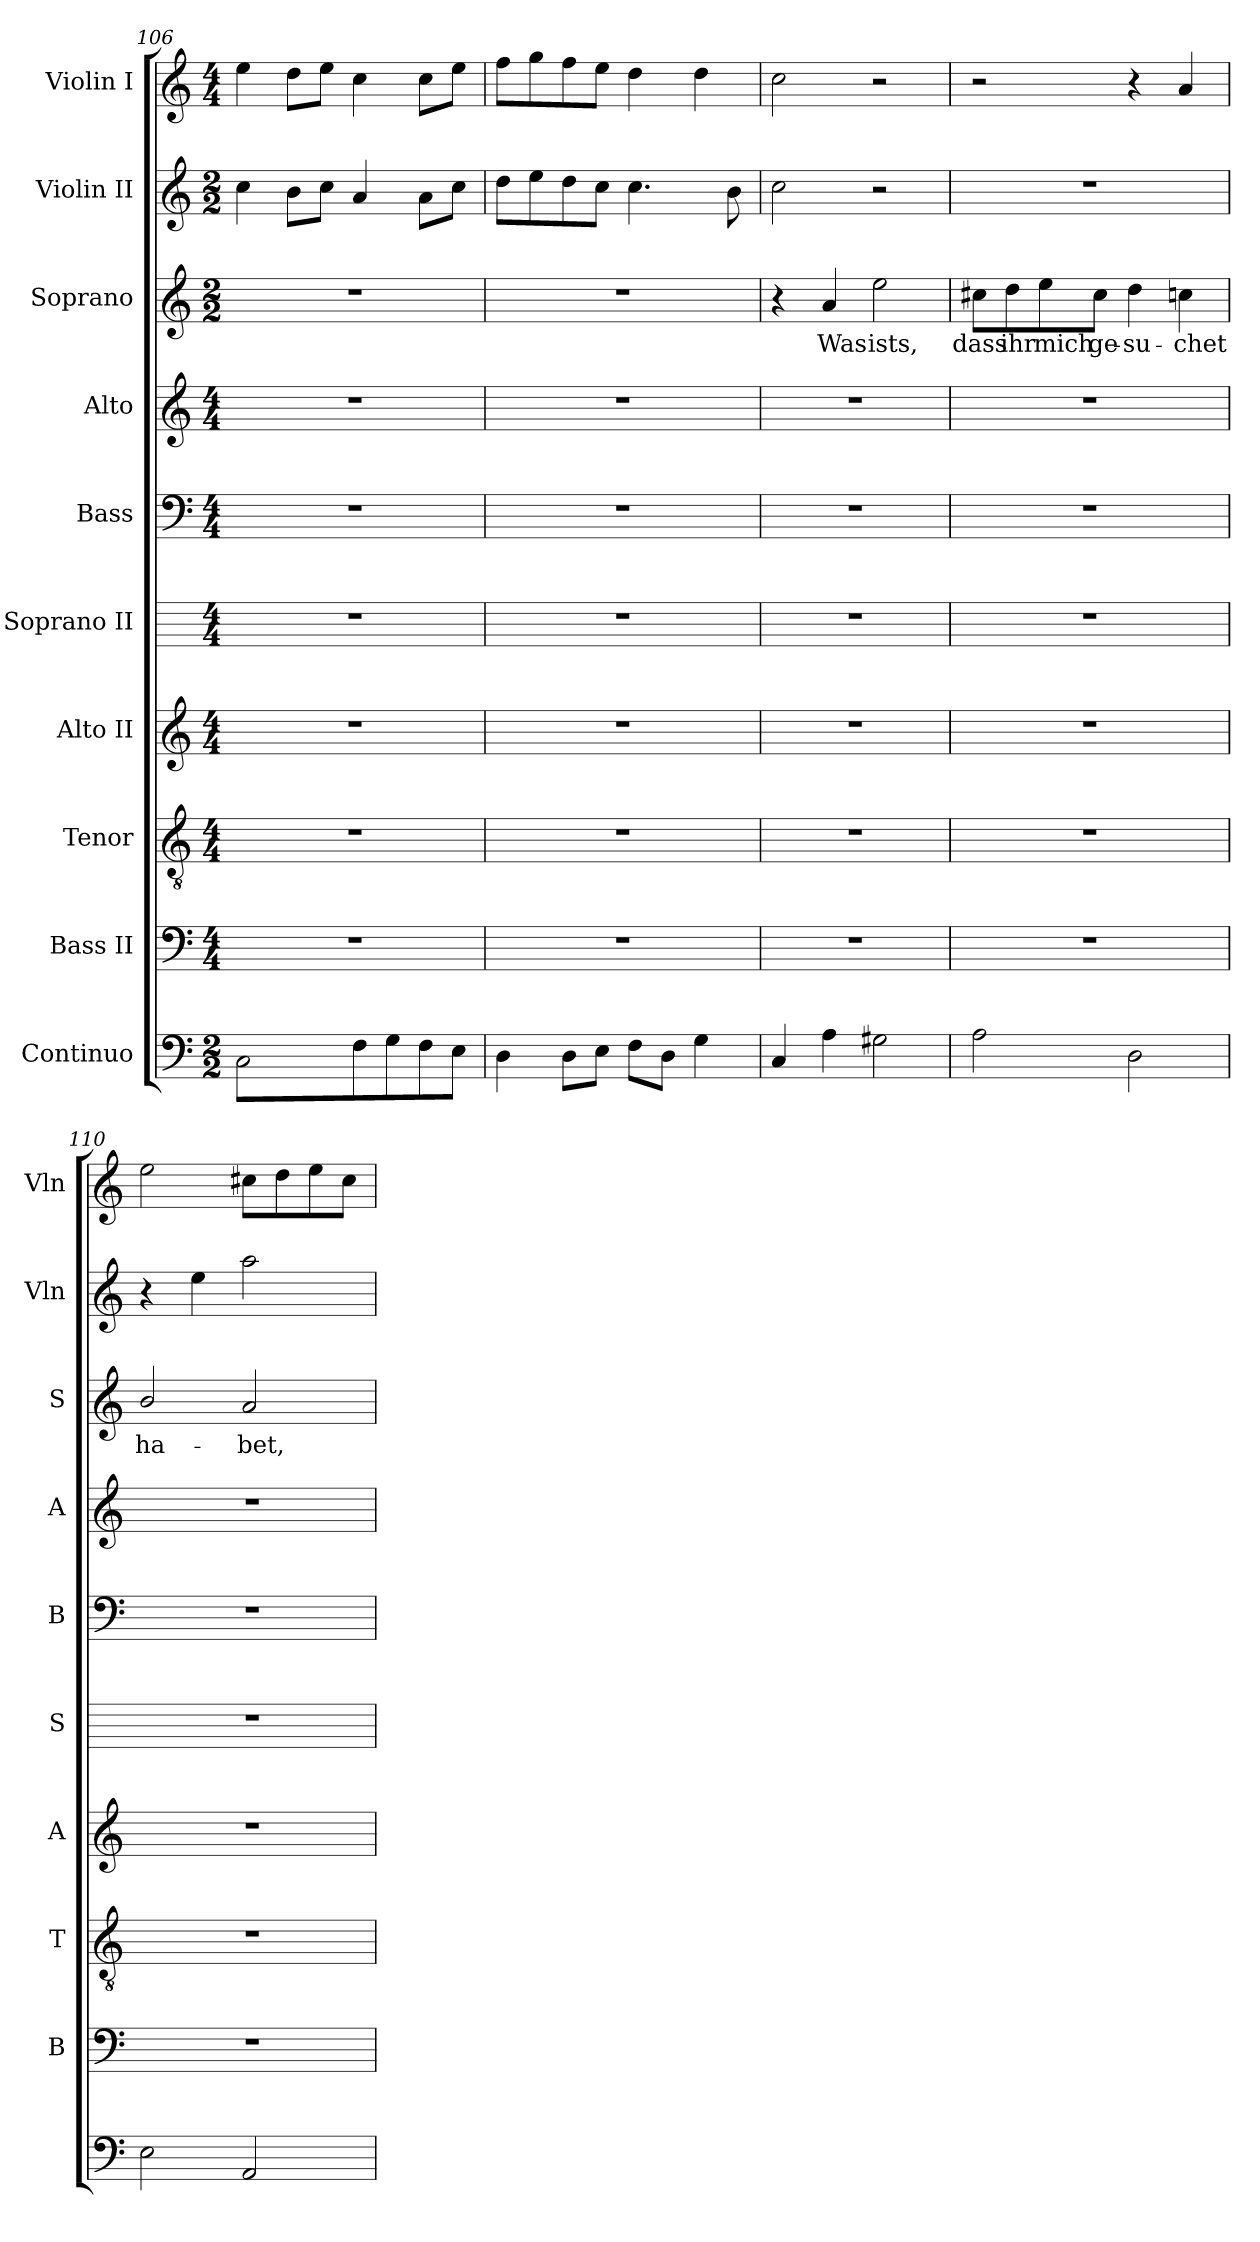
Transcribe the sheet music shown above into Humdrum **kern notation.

**kern	**kern	**kern	**kern	**kern	**kern	**kern	**kern	**text	**kern	**kern
*part10	*part9	*part8	*part7	*part6	*part5	*part4	*part3	*part3	*part2	*part1
*staff10	*staff9	*staff8	*staff7	*staff6	*staff5	*staff4	*staff3	*staff3	*staff2	*staff1
*I"Continuo	*I"Bass II	*I"Tenor	*I"Alto II	*I"Soprano II	*I"Bass	*I"Alto	*I"Soprano	*	*I"Violin II	*I"Violin I
*	*I'B	*I'T	*I'A	*I'S	*I'B	*I'A	*I'S	*	*I'Vln	*I'Vln
*clefF4	*clefF4	*clefGv2	*clefG2	*	*clefF4	*clefG2	*clefG2	*	*clefG2	*clefG2
*k[]	*k[]	*k[]	*k[]	*	*k[]	*k[]	*k[]	*	*k[]	*k[]
*C:	*C:	*C:	*C:	*	*C:	*C:	*C:	*	*C:	*C:
*M2/2	*M4/4	*M4/4	*M4/4	*M4/4	*M4/4	*M4/4	*M2/2	*	*M2/2	*M4/4
=106	=106	=106	=106	=106	=106	=106	=106	=106	=106	=106
2C	1r	1r	1r	1r	1r	1r	1r	.	4cc	4ee
.	.	.	.	.	.	.	.	.	8bL	8ddL
.	.	.	.	.	.	.	.	.	8ccJ	8eeJ
8F	.	.	.	.	.	.	.	.	4a	4cc
8G	.	.	.	.	.	.	.	.	.	.
8F	.	.	.	.	.	.	.	.	8aL	8ccL
8EJ	.	.	.	.	.	.	.	.	8ccJ	8eeJ
=107	=107	=107	=107	=107	=107	=107	=107	=107	=107	=107
4D	1r	1r	1r	1r	1r	1r	1r	.	8ddL	8ffL
.	.	.	.	.	.	.	.	.	8ee	8gg
8DL	.	.	.	.	.	.	.	.	8dd	8ff
8EJ	.	.	.	.	.	.	.	.	8ccJ	8eeJ
8FL	.	.	.	.	.	.	.	.	4.cc	4dd
8DJ	.	.	.	.	.	.	.	.	.	.
4G	.	.	.	.	.	.	.	.	.	4dd
.	.	.	.	.	.	.	.	.	8b	.
=108	=108	=108	=108	=108	=108	=108	=108	=108	=108	=108
4C	1r	1r	1r	1r	1r	1r	4r	.	2cc	2cc
!	!	!	!	!	!	!	!	!LO:LY:b	!	!
4A	.	.	.	.	.	.	4a	Was	.	.
!	!	!	!	!	!	!	!	!LO:LY:b	!	!
2G#X	.	.	.	.	.	.	2ee	ists,	2r	2r
=109	=109	=109	=109	=109	=109	=109	=109	=109	=109	=109
!	!	!	!	!	!	!	!	!LO:LY:b	!	!
2A	1r	1r	1r	1r	1r	1r	8cc#X\L	dass	1r	2r
!	!	!	!	!	!	!	!	!LO:LY:b	!	!
.	.	.	.	.	.	.	8dd\	ihr	.	.
!	!	!	!	!	!	!	!	!LO:LY:b	!	!
.	.	.	.	.	.	.	8ee\	mich	.	.
!	!	!	!	!	!	!	!	!LO:LY:b	!	!
.	.	.	.	.	.	.	8cc#\J	ge-	.	.
!	!	!	!	!	!	!	!	!LO:LY:b	!	!
2D	.	.	.	.	.	.	4dd	-su-	.	4r
!	!	!	!	!	!	!	!	!LO:LY:b	!	!
.	.	.	.	.	.	.	4ccn	-chet	.	4a
=110	=110	=110	=110	=110	=110	=110	=110	=110	=110	=110
!	!	!	!	!	!	!	!	!LO:LY:b	!	!
2E	1r	1r	1r	1r	1r	1r	2b/	ha-	4r	2ee
.	.	.	.	.	.	.	.	.	4ee	.
!	!	!	!	!	!	!	!	!LO:LY:b	!	!
2AA	.	.	.	.	.	.	2a	-bet,	2aa	8cc#XL
.	.	.	.	.	.	.	.	.	.	8dd
.	.	.	.	.	.	.	.	.	.	8ee
.	.	.	.	.	.	.	.	.	.	8cc#J
=	=	=	=	=	=	=	=	=	=	=
*-	*-	*-	*-	*-	*-	*-	*-	*-	*-	*-
